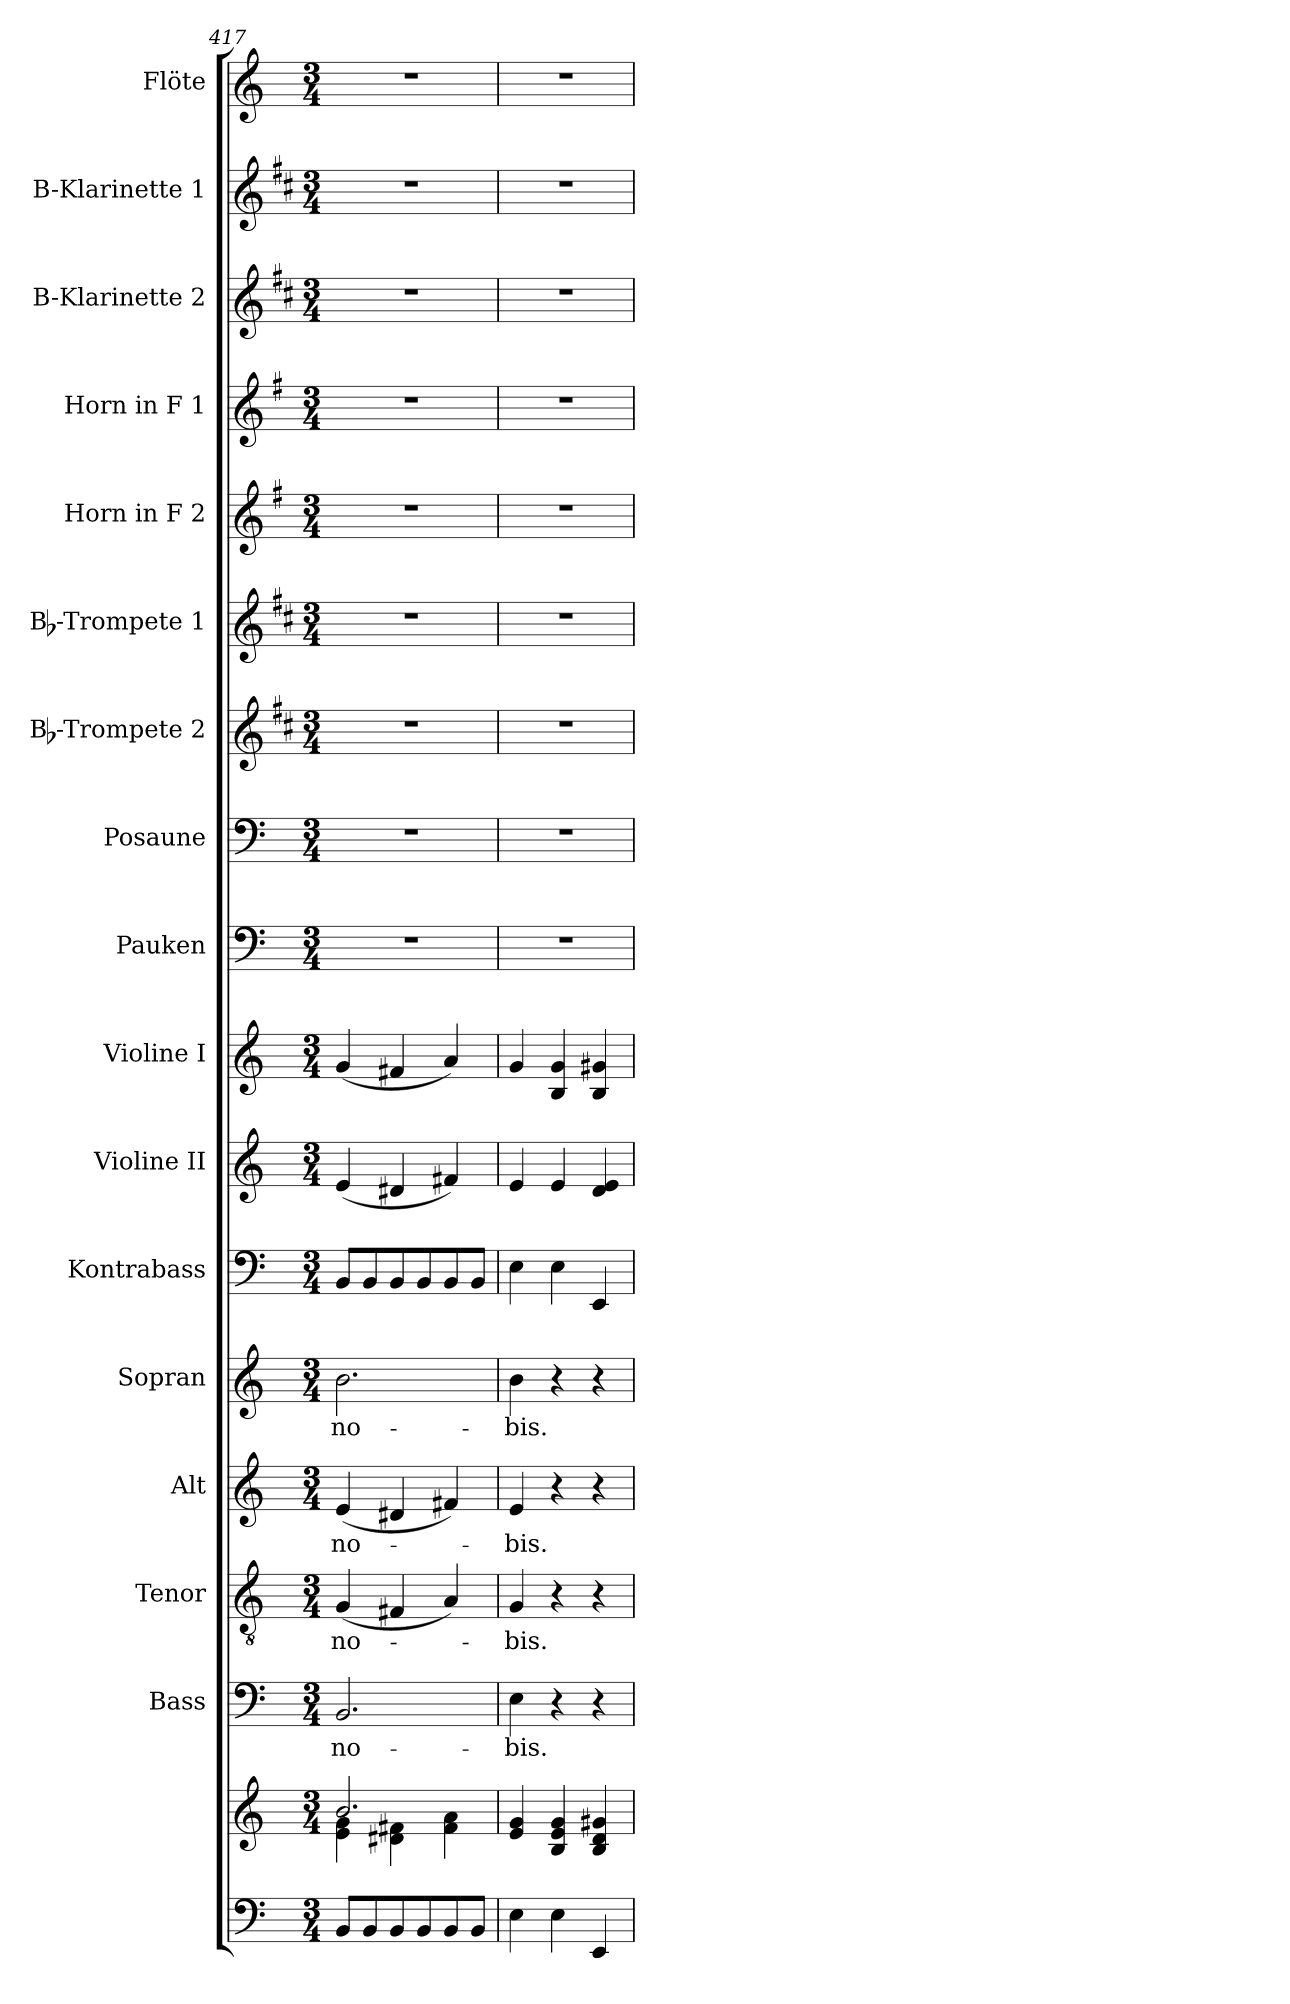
**kern	**kern	**kern	**text	**kern	**text	**kern	**text	**kern	**text	**kern	**kern	**kern	**kern	**kern	**kern	**kern	**kern	**kern	**kern	**kern	**kern
*part17	*part17	*part16	*part16	*part15	*part15	*part14	*part14	*part13	*part13	*part12	*part11	*part10	*part9	*part8	*part7	*part6	*part5	*part4	*part3	*part2	*part1
*staff18	*staff17	*staff16	*staff16	*staff15	*staff15	*staff14	*staff14	*staff13	*staff13	*staff12	*staff11	*staff10	*staff9	*staff8	*staff7	*staff6	*staff5	*staff4	*staff3	*staff2	*staff1
*	*	*I"Bass	*	*I"Tenor	*	*I"Alt	*	*I"Sopran	*	*I"Kontrabass	*I"Violine II	*I"Violine I	*I"Pauken	*I"Posaune	*I"Bb-Trompete 2	*I"Bb-Trompete 1	*I"Horn in F 2	*I"Horn in F 1	*I"B-Klarinette 2	*I"B-Klarinette 1	*I"Flöte
*	*	*I'B.	*	*I'T.	*	*I'A.	*	*I'S.	*	*I'Kb.	*I'Vl. II	*I'Vl. I	*I'Pk.	*I'Pos.	*I'Bb Trp. 2	*I'Bb Trp. 1	*I'Hrn. 2	*I'Hrn. 1	*I'B Kl. 2	*I'B Kl. 1	*I'Fl.
*clefF4	*clefG2	*clefF4	*	*clefGv2	*	*clefG2	*	*clefG2	*	*clefF4	*clefG2	*clefG2	*clefF4	*clefF4	*clefG2	*clefG2	*clefG2	*clefG2	*clefG2	*clefG2	*clefG2
*	*	*	*	*	*	*	*	*	*	*ITrd7c12	*	*	*	*	*ITrd1c2	*ITrd1c2	*ITrd4c7	*ITrd4c7	*ITrd1c2	*ITrd1c2	*
*k[]	*k[]	*k[]	*	*k[]	*	*k[]	*	*k[]	*	*k[]	*k[]	*k[]	*k[]	*k[]	*k[]	*k[]	*k[]	*k[]	*k[]	*k[]	*k[]
*C:	*C:	*C:	*	*C:	*	*C:	*	*C:	*	*C:	*C:	*C:	*C:	*C:	*C:	*C:	*C:	*C:	*C:	*C:	*C:
*M3/4	*M3/4	*M3/4	*	*M3/4	*	*M3/4	*	*M3/4	*	*M3/4	*M3/4	*M3/4	*M3/4	*M3/4	*M3/4	*M3/4	*M3/4	*M3/4	*M3/4	*M3/4	*M3/4
=417	=417	=417	=417	=417	=417	=417	=417	=417	=417	=417	=417	=417	=417	=417	=417	=417	=417	=417	=417	=417	=417
*	*^	*	*	*	*	*	*	*	*	*	*	*	*	*	*	*	*	*	*	*	*
!	!	!	!	!LO:LY:b	!	!LO:LY:b	!	!LO:LY:b	!	!LO:LY:b	!	!	!	!	!	!	!	!	!	!	!	!
8BB/L	2.b/	4e\ 4g\	2.BB/	no-	(<4G/	no-	(<4e/	no-	2.b\	no-	8BBB/L	(<4e/	(<4g/	2.r	2.r	2.r	2.r	2.r	2.r	2.r	2.r	2.r
8BB/	.	.	.	.	.	.	.	.	.	.	8BBB/	.	.	.	.	.	.	.	.	.	.	.
8BB/	.	4d#X\ 4f#X\	.	.	4F#X/	.	4d#X/	.	.	.	8BBB/	4d#X/	4f#X/	.	.	.	.	.	.	.	.	.
8BB/	.	.	.	.	.	.	.	.	.	.	8BBB/	.	.	.	.	.	.	.	.	.	.	.
8BB/	.	4f#\ 4a\	.	.	4A/)	.	4f#X/)	.	.	.	8BBB/	4f#X/)	4a/)	.	.	.	.	.	.	.	.	.
8BB/J	.	.	.	.	.	.	.	.	.	.	8BBB/J	.	.	.	.	.	.	.	.	.	.	.
*	*v	*v	*	*	*	*	*	*	*	*	*	*	*	*	*	*	*	*	*	*	*	*
=418	=418	=418	=418	=418	=418	=418	=418	=418	=418	=418	=418	=418	=418	=418	=418	=418	=418	=418	=418	=418	=418
!	!	!	!LO:LY:b	!	!LO:LY:b	!	!LO:LY:b	!	!LO:LY:b	!	!	!	!	!	!	!	!	!	!	!	!
4E\	4e/ 4g/	4E\	-bis.	4G/	-bis.	4e/	-bis.	4b\	-bis.	4EE\	4e/	4g/	2.r	2.r	2.r	2.r	2.r	2.r	2.r	2.r	2.r
4E\	4B/ 4e/ 4g/	4r	.	4r	.	4r	.	4r	.	4EE\	4e/	4B/ 4g/	.	.	.	.	.	.	.	.	.
4EE/	4B/ 4d/ 4g#X/	4r	.	4r	.	4r	.	4r	.	4EEE/	4d/ 4e/	4B/ 4g#X/	.	.	.	.	.	.	.	.	.
=	=	=	=	=	=	=	=	=	=	=	=	=	=	=	=	=	=	=	=	=	=
*-	*-	*-	*-	*-	*-	*-	*-	*-	*-	*-	*-	*-	*-	*-	*-	*-	*-	*-	*-	*-	*-
